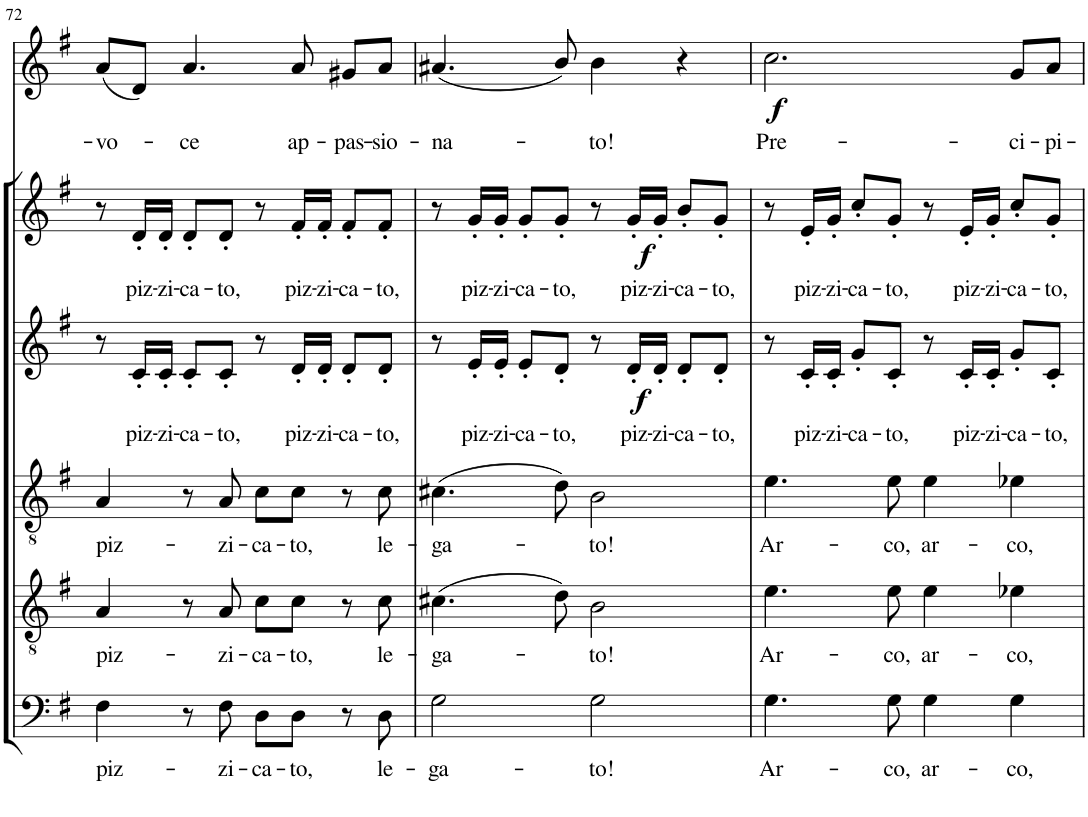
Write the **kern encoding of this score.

**kern	**text	**kern	**text	**kern	**text	**kern	**text	**dynam	**kern	**text	**dynam	**kern	**text	**dynam
*part6	*part6	*part5	*part5	*part4	*part4	*part3	*part3	*part3	*part2	*part2	*part2	*part1	*part1	*part1
*staff6	*staff6	*staff5	*staff5	*staff4	*staff4	*staff3	*staff3	*staff3	*staff2	*staff2	*staff2	*staff1	*staff1	*staff1
*I"Bassi	*	*I"Tenori II	*	*I"Tenori I	*	*I"Contralti	*	*	*I"Soprani	*	*	*I"Soprano solista	*	*
!!LO:PB:g=z
*clefF4	*	*clefGv2	*	*clefGv2	*	*clefG2	*	*	*clefG2	*	*	*clefG2	*	*
*	*	*	*	*	*	*	*	*	*Trd1c2	*	*	*Trd1c2	*	*
*k[f#]	*	*k[f#]	*	*k[f#]	*	*k[f#]	*	*	*k[f#]	*	*	*k[f#]	*	*
*G:	*	*G:	*	*G:	*	*G:	*	*	*G:	*	*	*G:	*	*
*M4/4	*	*M4/4	*	*M4/4	*	*M4/4	*	*	*M4/4	*	*	*M4/4	*	*
=72	=72	=72	=72	=72	=72	=72	=72	=72	=72	=72	=72	=72	=72	=72
!	!LO:LY:b	!	!LO:LY:b	!	!LO:LY:b	!	!	!	!	!	!	!	!LO:LY:b	!
4F#\	piz-	4A/	piz-	4A/	piz-	8r	.	.	8r	.	.	(8a/L	-vo-	.
!	!	!	!	!	!	!	!LO:LY:b	!	!	!LO:LY:b	!	!	!	!
.	.	.	.	.	.	16c'/LL	piz-	.	16d'/LL	piz-	.	8d/J)	.	.
!	!	!	!	!	!	!	!LO:LY:b	!	!	!LO:LY:b	!	!	!	!
.	.	.	.	.	.	16c'/JJ	-zi-	.	16d'/JJ	-zi-	.	.	.	.
!	!	!	!	!	!	!	!LO:LY:b	!	!	!LO:LY:b	!	!	!LO:LY:b	!
8r	.	8r	.	8r	.	8c'/L	-ca-	.	8d'/L	-ca-	.	4.a/	-ce	.
!	!LO:LY:b	!	!LO:LY:b	!	!LO:LY:b	!	!LO:LY:b	!	!	!LO:LY:b	!	!	!	!
8F#\	-zi-	8A/	-zi-	8A/	-zi-	8c'/J	-to,	.	8d'/J	-to,	.	.	.	.
!	!LO:LY:b	!	!LO:LY:b	!	!LO:LY:b	!	!	!	!	!	!	!	!	!
8D\L	-ca-	8c\L	-ca-	8c\L	-ca-	8r	.	.	8r	.	.	.	.	.
!	!LO:LY:b	!	!LO:LY:b	!	!LO:LY:b	!	!LO:LY:b	!	!	!LO:LY:b	!	!	!LO:LY:b	!
8D\J	-to,	8c\J	-to,	8c\J	-to,	16d'/LL	piz-	.	16f#'/LL	piz-	.	8a/	ap-	.
!	!	!	!	!	!	!	!LO:LY:b	!	!	!LO:LY:b	!	!	!	!
.	.	.	.	.	.	16d'/JJ	-zi-	.	16f#'/JJ	-zi-	.	.	.	.
!	!	!	!	!	!	!	!LO:LY:b	!	!	!LO:LY:b	!	!	!LO:LY:b	!
8r	.	8r	.	8r	.	8d'/L	-ca-	.	8f#'/L	-ca-	.	8g#X/L	-pas-	.
!	!LO:LY:b	!	!LO:LY:b	!	!LO:LY:b	!	!LO:LY:b	!	!	!LO:LY:b	!	!	!LO:LY:b	!
8D\	le-	8c\	le-	8c\	le-	8d'/J	-to,	.	8f#'/J	-to,	.	8a/J	-sio-	.
=73	=73	=73	=73	=73	=73	=73	=73	=73	=73	=73	=73	=73	=73	=73
!	!LO:LY:b	!	!LO:LY:b	!	!LO:LY:b	!	!	!	!	!	!	!	!LO:LY:b	!
2G\	-ga-	(4.c#X\	-ga-	(4.c#X\	-ga-	8r	.	.	8r	.	.	(4.a#X/	-na-	.
!	!	!	!	!	!	!	!LO:LY:b	!	!	!LO:LY:b	!	!	!	!
.	.	.	.	.	.	16e'/LL	piz-	.	16g'/LL	piz-	.	.	.	.
!	!	!	!	!	!	!	!LO:LY:b	!	!	!LO:LY:b	!	!	!	!
.	.	.	.	.	.	16e'/JJ	-zi-	.	16g'/JJ	-zi-	.	.	.	.
!	!	!	!	!	!	!	!LO:LY:b	!	!	!LO:LY:b	!	!	!	!
.	.	.	.	.	.	8e'/L	-ca-	.	8g'/L	-ca-	.	.	.	.
!	!	!	!	!	!	!	!LO:LY:b	!	!	!LO:LY:b	!	!	!	!
.	.	8d\)	.	8d\)	.	8d'/J	-to,	.	8g'/J	-to,	.	8b/)	.	.
!	!LO:LY:b	!	!LO:LY:b	!	!LO:LY:b	!	!	!	!	!	!	!	!LO:LY:b	!
2G\	-to!	2B\	-to!	2B\	-to!	8r	.	.	8r	.	.	4b\	-to!	.
!	!	!	!	!	!	!	!LO:LY:b	!LO:DY:b	!	!LO:LY:b	!LO:DY:b	!	!	!
.	.	.	.	.	.	16d'/LL	piz-	f	16g'/LL	piz-	f	.	.	.
!	!	!	!	!	!	!	!LO:LY:b	!	!	!LO:LY:b	!	!	!	!
.	.	.	.	.	.	16d'/JJ	-zi-	.	16g'/JJ	-zi-	.	.	.	.
!	!	!	!	!	!	!	!LO:LY:b	!	!	!LO:LY:b	!	!	!	!
.	.	.	.	.	.	8d'/L	-ca-	.	8b'/L	-ca-	.	4r	.	.
!	!	!	!	!	!	!	!LO:LY:b	!	!	!LO:LY:b	!	!	!	!
.	.	.	.	.	.	8d'/J	-to,	.	8g'/J	-to,	.	.	.	.
=74	=74	=74	=74	=74	=74	=74	=74	=74	=74	=74	=74	=74	=74	=74
!	!LO:LY:b	!	!LO:LY:b	!	!LO:LY:b	!	!	!	!	!	!	!	!LO:LY:b	!LO:DY:b
4.G\	Ar-	4.e\	Ar-	4.e\	Ar-	8r	.	.	8r	.	.	2.cc\	Pre-	f
!	!	!	!	!	!	!	!LO:LY:b	!	!	!LO:LY:b	!	!	!	!
.	.	.	.	.	.	16c'/LL	piz-	.	16e'/LL	piz-	.	.	.	.
!	!	!	!	!	!	!	!LO:LY:b	!	!	!LO:LY:b	!	!	!	!
.	.	.	.	.	.	16c'/JJ	-zi-	.	16g'/JJ	-zi-	.	.	.	.
!	!	!	!	!	!	!	!LO:LY:b	!	!	!LO:LY:b	!	!	!	!
.	.	.	.	.	.	8g'/L	-ca-	.	8cc'/L	-ca-	.	.	.	.
!	!LO:LY:b	!	!LO:LY:b	!	!LO:LY:b	!	!LO:LY:b	!	!	!LO:LY:b	!	!	!	!
8G\	-co,	8e\	-co,	8e\	-co,	8c'/J	-to,	.	8g'/J	-to,	.	.	.	.
!	!LO:LY:b	!	!LO:LY:b	!	!LO:LY:b	!	!	!	!	!	!	!	!	!
4G\	ar-	4e\	ar-	4e\	ar-	8r	.	.	8r	.	.	.	.	.
!	!	!	!	!	!	!	!LO:LY:b	!	!	!LO:LY:b	!	!	!	!
.	.	.	.	.	.	16c'/LL	piz-	.	16e'/LL	piz-	.	.	.	.
!	!	!	!	!	!	!	!LO:LY:b	!	!	!LO:LY:b	!	!	!	!
.	.	.	.	.	.	16c'/JJ	-zi-	.	16g'/JJ	-zi-	.	.	.	.
!	!LO:LY:b	!	!LO:LY:b	!	!LO:LY:b	!	!LO:LY:b	!	!	!LO:LY:b	!	!	!LO:LY:b	!
4G\	-co,	4e-X\	-co,	4e-X\	-co,	8g'/L	-ca-	.	8cc'/L	-ca-	.	8g/L	-ci-	.
!	!	!	!	!	!	!	!LO:LY:b	!	!	!LO:LY:b	!	!	!LO:LY:b	!
.	.	.	.	.	.	8c'/J	-to,	.	8g'/J	-to,	.	8a/J	-pi-	.
=	=	=	=	=	=	=	=	=	=	=	=	=	=	=
*-	*-	*-	*-	*-	*-	*-	*-	*-	*-	*-	*-	*-	*-	*-
